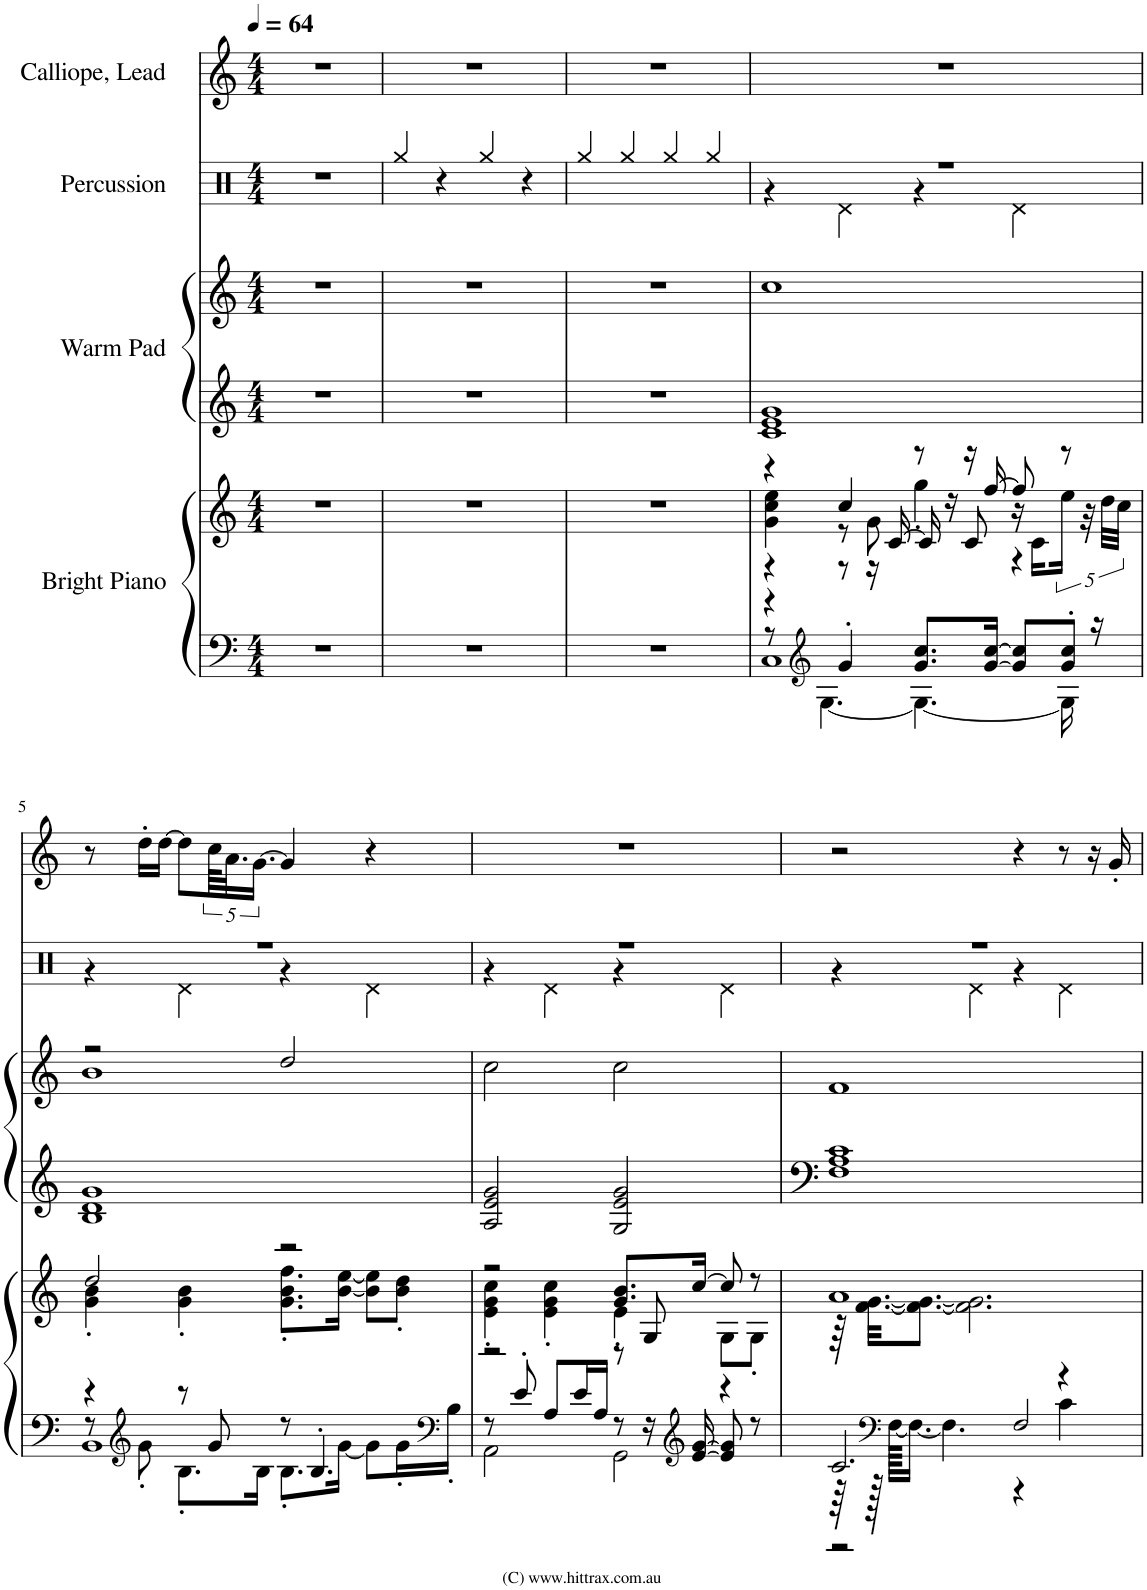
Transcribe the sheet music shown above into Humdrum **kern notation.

**kern	**kern	**kern	**kern	**kern	**kern
*part4	*part4	*part3	*part3	*part2	*part1
*staff6	*staff5	*staff4	*staff3	*staff2	*staff1
*I"Bright Piano	*	*I"Warm Pad	*	*I"Percussion	*I"Calliope, Lead
*I'Pno	*	*	*	*	*
*clefF4	*clefG2	*clefG2	*clefG2	*clefX	*clefG2
*k[]	*k[]	*k[]	*k[]	*k[]	*k[]
*M4/4	*M4/4	*M4/4	*M4/4	*M4/4	*M4/4
*MM64	*MM64	*MM64	*MM64	*MM64	*MM64
=1	=1	=1	=1	=1	=1
1r	1r	1r	1r	1r	1r
=2	=2	=2	=2	=2	=2
1r	1r	1r	1r	4Rgg/	1r
.	.	.	.	4r	.
.	.	.	.	4Rgg/	.
.	.	.	.	4r	.
=3	=3	=3	=3	=3	=3
1r	1r	1r	1r	4Rgg/	1r
.	.	.	.	4Rgg/	.
.	.	.	.	4Rgg/	.
.	.	.	.	4Rgg/	.
=4	=4	=4	=4	=4	=4
*^	*^	*	*	*^	*
*	*^	*	*^	*	*	*	*	*
4r	8r	1C	4r	4g\ 4cc\ 4ee\	4r	1c 1e 1g	1cc	1r	4r	1r
*clefG2	*	*	*	*	*	*	*	*	*	*
.	[4.G\	.	.	.	.	.	.	.	.	.
4g'/	.	.	4cc/	8r	8r	.	.	.	4Rd\	.
.	.	.	.	8g'\	16r	.	.	.	.	.
.	.	.	.	.	[16c/	.	.	.	.	.
8.g/ 8.cc/L	4.G\_	.	8r	4gg'\	16c/]	.	.	.	4r	.
.	.	.	.	.	16r	.	.	.	.	.
.	.	.	16r	.	8c/	.	.	.	.	.
[16g/ [16cc/Jk	.	.	[16ff/	.	.	.	.	.	.	.
8g/] 8cc/]L	.	.	8ff/]	16r	4r	.	.	.	4Rd\	.
.	.	.	.	16c\LL	.	.	.	.	.	.
8g/' 8cc/'J	16G\]	.	8r	20ee\JJ	.	.	.	.	.	.
.	.	.	.	40r	.	.	.	.	.	.
.	16r	.	.	.	.	.	.	.	.	.
.	.	.	.	40dd\LLL	.	.	.	.	.	.
.	.	.	.	40cc\JJJ	.	.	.	.	.	.
*	*	*	*	*v	*v	*	*	*	*	*
!!LO:LB:g=z
=5	=5	=5	=5	=5	=5	=5	=5	=5	=5
*	*	*	*	*	*	*^	*	*	*
4r	8r	1BB	2dd/	4g\' 4b\'	1B 1d 1g	2r	1b	1r	4r	8r
*clefG2	*	*	*	*	*	*	*	*	*	*
.	8g'\	.	.	.	.	.	.	.	.	16dd'\LL
.	.	.	.	.	.	.	.	.	.	[16dd\JJ
8r	8.B'\L	.	.	4g\' 4b\'	.	.	.	.	4Rd\	8dd\L]
8g/	.	.	.	.	.	.	.	.	.	80cc\KLL
.	.	.	.	.	.	.	.	.	.	40.a\J
.	.	.	.	.	.	.	.	.	.	[20.g\JJ
.	16B\Jk	.	.	.	.	.	.	.	.	.
8r	8.B'\L	.	2r	8.g\' 8.b\' 8.ff\'L	.	2dd/	.	.	4r	4g/]
4.B'/	.	.	.	.	.	.	.	.	.	.
.	[16g\Jk	.	.	[16b\ [16ee\Jk	.	.	.	.	.	.
.	8g\L]	.	.	8b\] 8ee\]L	.	.	.	.	4Rd\	4r
.	16g'\L	.	.	8b\' 8dd\'J	.	.	.	.	.	.
*clefF4	*	*	*	*	*	*	*	*	*	*
.	16B'\JJ	.	.	.	.	.	.	.	.	.
*	*v	*v	*	*	*	*v	*v	*	*	*
=6	=6	=6	=6	=6	=6	=6	=6	=6
*	*	*	*^	*	*	*	*	*
8r	2AA\	2r	4e\' 4g\' 4cc\'	2r	2A/ 2e/ 2g/	2cc\	1r	4r	1r
8e'/	.	.	.	.	.	.	.	.	.
8A/L	.	.	4e\' 4g\' 4cc\'	.	.	.	.	4Rd\	.
16e/L	.	.	.	.	.	.	.	.	.
16A/JJ	.	.	.	.	.	.	.	.	.
8r	2GG\	8.g/ 8.b/L	4e'\	8r	2G/ 2e/ 2g/	2cc\	.	4r	.
16r	.	.	.	8G/	.	.	.	.	.
*clefG2	*	*	*	*	*	*	*	*	*
[16e/ [16g/	.	[16cc/Jk	.	.	.	.	.	.	.
8e/] 8g/]	.	8cc/]	8G\L	4r	.	.	.	4Rd\	.
8r	.	8r	8G'\J	.	.	.	.	.	.
*	*	*	*v	*v	*	*	*	*	*
=7	=7	=7	=7	=7	=7	=7	=7	=7
*	*^	*	*	*	*	*	*	*
2.c/	64r	2r	1a	64r	1F 1A 1c	1f	1r	4r	2r
.	128r	.	.	[32.f\ [32.g\KKL	.	.	.	.	.
*clefF4	*	*	*	*	*	*	*	*	*
.	[128F\KKKLL	.	.	.	.	.	.	.	.
.	16.F\JJ_	.	.	.	.	.	.	.	.
.	.	.	.	8.f\_ 8.g\_J	.	.	.	.	.
.	4.F\]	.	.	.	.	.	.	.	.
.	.	.	.	2.f\] 2.g\]	.	.	.	4Rd\	.
.	4r	2F/	.	.	.	.	.	4r	4r
4r	4c\	.	.	.	.	.	.	4Rd\	8r
.	.	.	.	.	.	.	.	.	16r
.	.	.	.	.	.	.	.	.	16g'/
*v	*v	*v	*	*	*	*	*v	*v	*
*	*v	*v	*	*	*	*
=	=	=	=	=	=
*-	*-	*-	*-	*-	*-
